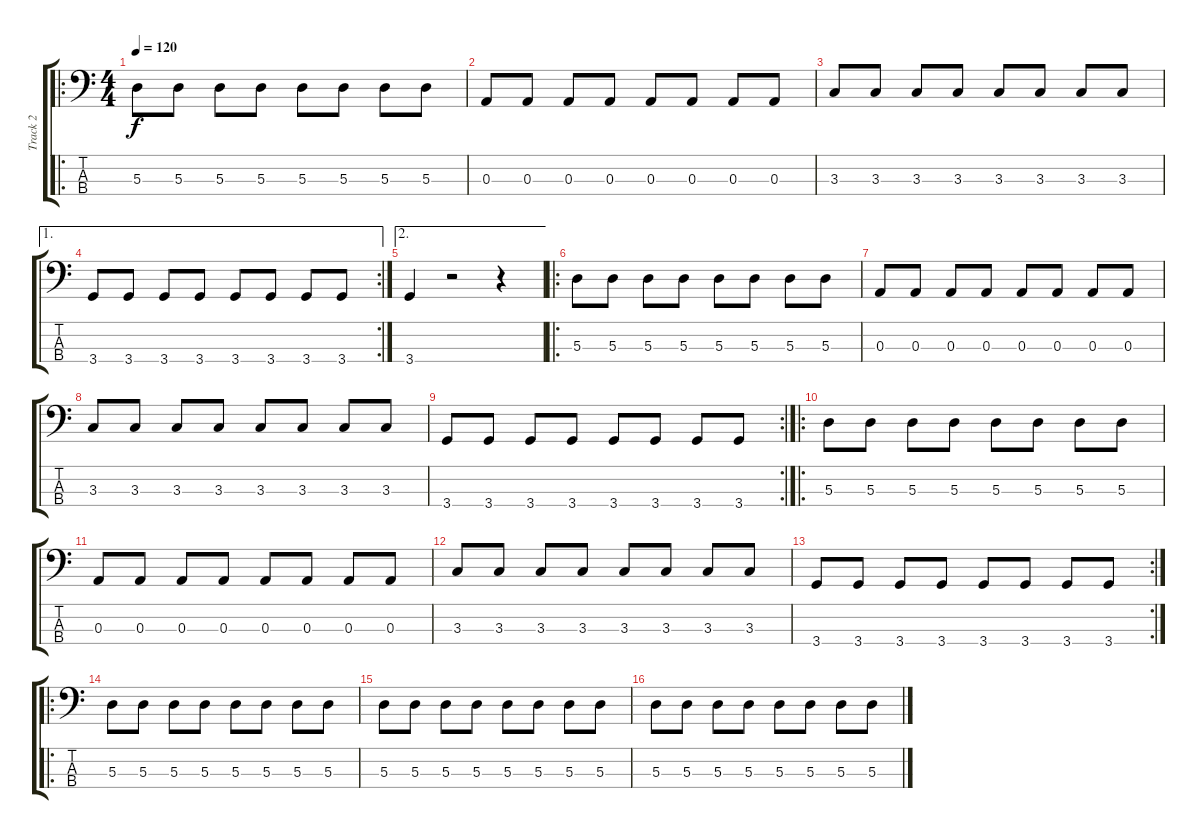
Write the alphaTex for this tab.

\track ("Track 2" "Track 2") {instrument electricbassfinger}
\staff {score tabs}
\tuning (G2 D2 A1 E1) {hide}
\ro
\ts (4 4)
\tempo 120
\clef f4
\ks c
5.3.8{dy f instrument electricbassfinger} 5.3.8 5.3.8 5.3.8 5.3.8 5.3.8 5.3.8 5.3.8 |
0.3.8 0.3.8 0.3.8 0.3.8 0.3.8 0.3.8 0.3.8 0.3.8 |
3.3.8 3.3.8 3.3.8 3.3.8 3.3.8 3.3.8 3.3.8 3.3.8 |
\ae 1
\rc 2
3.4.8 3.4.8 3.4.8 3.4.8 3.4.8 3.4.8 3.4.8 3.4.8 |
\ae 2
3.4.4 r.2 r.4 |
\ro
5.3.8 5.3.8 5.3.8 5.3.8 5.3.8 5.3.8 5.3.8 5.3.8 |
0.3.8 0.3.8 0.3.8 0.3.8 0.3.8 0.3.8 0.3.8 0.3.8 |
3.3.8 3.3.8 3.3.8 3.3.8 3.3.8 3.3.8 3.3.8 3.3.8 |
\rc 2
3.4.8 3.4.8 3.4.8 3.4.8 3.4.8 3.4.8 3.4.8 3.4.8 |
\ro
5.3.8 5.3.8 5.3.8 5.3.8 5.3.8 5.3.8 5.3.8 5.3.8 |
0.3.8 0.3.8 0.3.8 0.3.8 0.3.8 0.3.8 0.3.8 0.3.8 |
3.3.8 3.3.8 3.3.8 3.3.8 3.3.8 3.3.8 3.3.8 3.3.8 |
\rc 2
3.4.8 3.4.8 3.4.8 3.4.8 3.4.8 3.4.8 3.4.8 3.4.8 |
\ro
5.3.8 5.3.8 5.3.8 5.3.8 5.3.8 5.3.8 5.3.8 5.3.8 |
5.3.8 5.3.8 5.3.8 5.3.8 5.3.8 5.3.8 5.3.8 5.3.8 |
5.3.8 5.3.8 5.3.8 5.3.8 5.3.8 5.3.8 5.3.8 5.3.8
